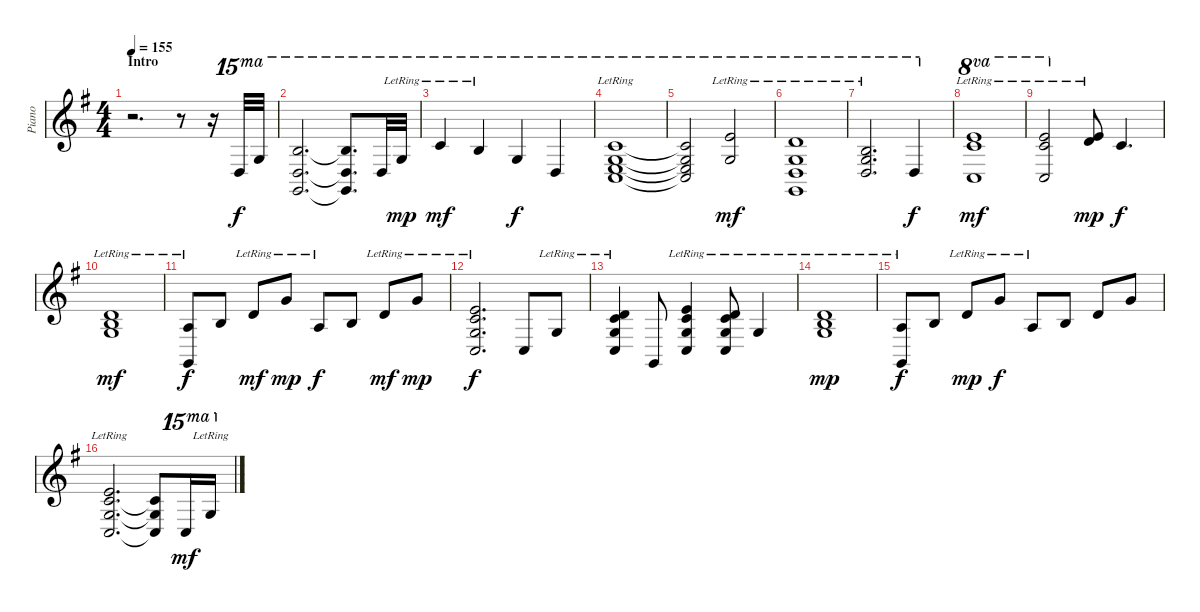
\track ("Piano" "Piano") {instrument brightacousticpiano}
\staff {score}
\tuning (E4 B3 G3 D3 A2 E2) {hide}
\ts (4 4)
\section ("" "Intro")
\tempo 155
\clef g2
\ks g
r.2{d dy f instrument brightacousticpiano} r.8 r.16 15.2.32{ot 15ma} 20.2.32{ot 15ma} |
(19.1 15.2 22.5).2{d ot 15ma} (19.1{t} 15.2{t} 22.5{t}).8{d ot 15ma} 15.2.32{ot 15ma} 20.2{lr}.32{ot 15ma dy mp} |
20.1{lr}.4{ot 15ma dy mf} 19.1{lr}.4{ot 15ma} 24.3.4{ot 15ma dy f} 19.3.4{ot 15ma} |
(20.1{lr} 20.2{lr} 21.3 27.5).1{ot 15ma} |
(20.1{t} 20.2{t} 21.3{t} 27.5{t}).2{ot 15ma} (24.1{lr} 29.4).2{ot 15ma dy mf} |
(22.1{lr} 24.3{lr} 24.4 22.5).1{ot 15ma} |
(24.2{lr} 24.3 29.5).2{d ot 15ma} 15.2.4{ot 15ma dy f} |
(12.1{lr} 17.3{lr} 15.5).1{ot 8va dy mf} |
(12.1{lr} 17.3{lr} 15.5).2{ot 8va} (0.1{lr} 17.5).8{dy mp} 15.5.4{d dy f} |
(0.3{lr} 12.4 14.5).1{dy mf} |
(2.3{lr} 3.6).8{dy f} 0.2.8 3.2{lr}.8{dy mf} 3.1{lr}.8{dy mp} 2.3{lr}.8{dy f} 0.2.8 3.2{lr}.8{dy mf} 3.1{lr}.8{dy mp} |
(0.1{lr} 1.2{lr} 0.3 3.5).2{d dy f} 3.5.8 0.3{lr}.8 |
(3.2 5.3{lr} 5.4{lr} 3.5).4 3.6.8 (0.1 1.2{lr} 0.3 3.5).4 (3.2{lr} 5.3 5.4{lr} 3.5).8 0.3{lr}.4 |
(3.2{lr} 4.3{lr} 5.4).1{dy mp} |
(2.3{lr} 3.6).8{dy f} 0.2.8 3.2{lr}.8{dy mp} 3.1{lr}.8{dy f} 2.3{lr}.8 4.3.8 3.2.8 3.1.8 |
(0.1 1.2 0.3 3.5{lr}).2{d} (1.2{t} 0.3{t} 3.5{t}).8 8.1.16{ot 15ma dy mf} 15.1{lr}.16{ot 15ma}
